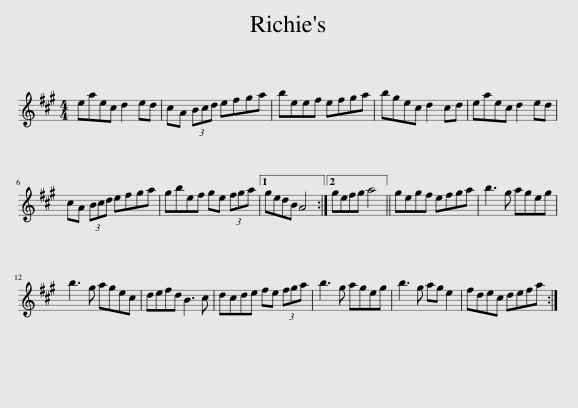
X:1
L:1/8
M:4/4
I:linebreak $
K:A
V:1 treble
V:1
 eaec d2 ed | cA (3Bcd efga | beef efga | bgec d2 cd | eaec d2 ed |$ %5
 cA (3Bcd efga | gbef ge (3fga |1 gedB A4 :|2 gefg a4 || gegf efga | %10
 b3 g ageg |$ b3 g agec | defd B3 c | dcde fe (3fga | b3 g ageg | %15
 b3 g ag e2 | fdec defa :| %17
